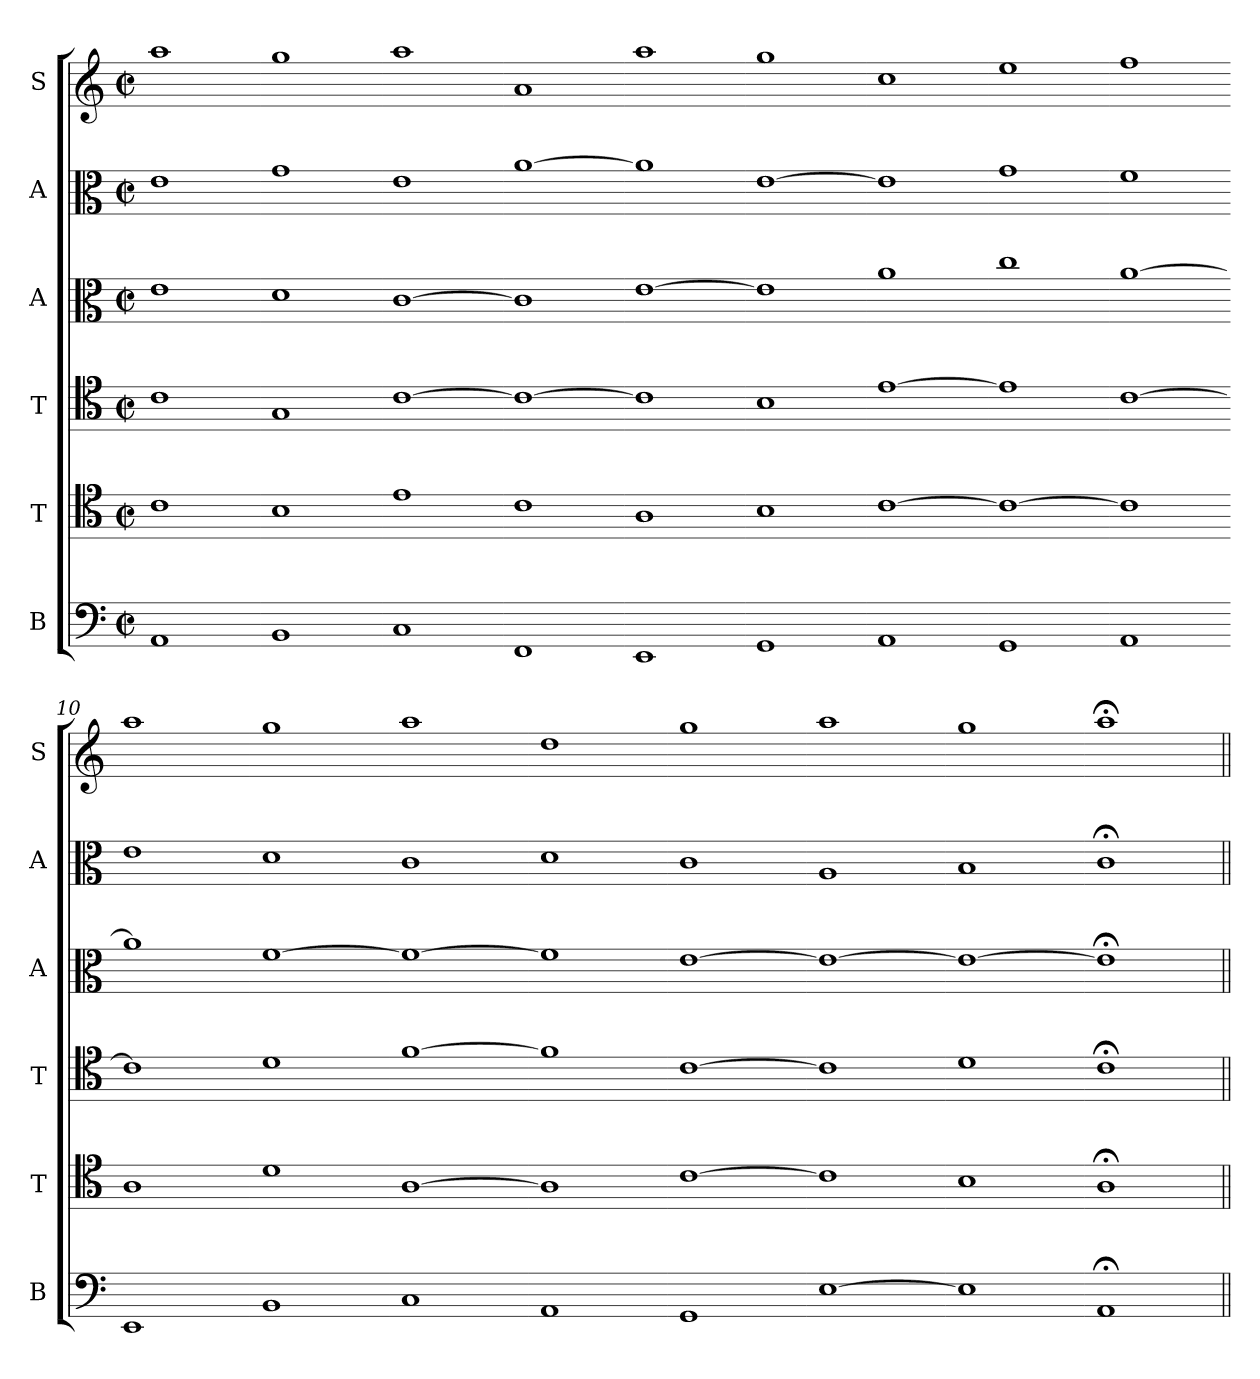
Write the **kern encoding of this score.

**kern	**kern	**kern	**kern	**kern	**kern
*part6	*part5	*part4	*part3	*part2	*part1
*staff6	*staff5	*staff4	*staff3	*staff2	*staff1
*I"B	*I"T	*I"T	*I"A	*I"A	*I"S
*I'B	*I'T	*I'T	*I'A	*I'A	*I'S
*clefF4	*clefC4	*clefC4	*clefC3	*clefC3	*clefG2
*k[]	*k[]	*k[]	*k[]	*k[]	*k[]
*M2/2	*M2/2	*M2/2	*M2/2	*M2/2	*M2/2
*met(c|)	*met(c|)	*met(c|)	*met(c|)	*met(c|)	*met(c|)
*MM208	*MM208	*MM208	*MM208	*MM208	*MM208
=1	=1	=1	=1	=1	=1
1AA	1c	1c	1e	1e	1aa
=2-	=2-	=2-	=2-	=2-	=2-
1BB	1B	1G	1d	1g	1gg
=3-	=3-	=3-	=3-	=3-	=3-
1C	1e	[1c	[1c	1e	1aa
=4-	=4-	=4-	=4-	=4-	=4-
1FF	1c	1c_	1c]	[1a	1a
=5-	=5-	=5-	=5-	=5-	=5-
1EE	1A	1c]	[1e	1a]	1aa
=6-	=6-	=6-	=6-	=6-	=6-
1GG	1B	1B	1e]	[1e	1gg
=7-	=7-	=7-	=7-	=7-	=7-
1AA	[1c	[1e	1a	1e]	1cc
=8-	=8-	=8-	=8-	=8-	=8-
1GG	1c_	1e]	1cc	1g	1ee
=9-	=9-	=9-	=9-	=9-	=9-
1AA	1c]	[1c	[1a	1f	1ff
=10-	=10-	=10-	=10-	=10-	=10-
1EE	1A	1c]	1a]	1e	1aa
=11-	=11-	=11-	=11-	=11-	=11-
1BB	1d	1d	[1f	1d	1gg
=12-	=12-	=12-	=12-	=12-	=12-
1C	[1A	[1f	1f_	1c	1aa
=13-	=13-	=13-	=13-	=13-	=13-
1AA	1A]	1f]	1f]	1d	1dd
=14-	=14-	=14-	=14-	=14-	=14-
1GG	[1c	[1c	[1e	1c	1gg
=15-	=15-	=15-	=15-	=15-	=15-
[1E	1c]	1c]	1e_	1A	1aa
=16-	=16-	=16-	=16-	=16-	=16-
1E]	1B	1d	1e_	1B	1gg
=17-	=17-	=17-	=17-	=17-	=17-
1AA;<	1A;<	1c;<	1e;<]	1c;	1aa;<
=||	=||	=||	=||	=||	=||
*-	*-	*-	*-	*-	*-
